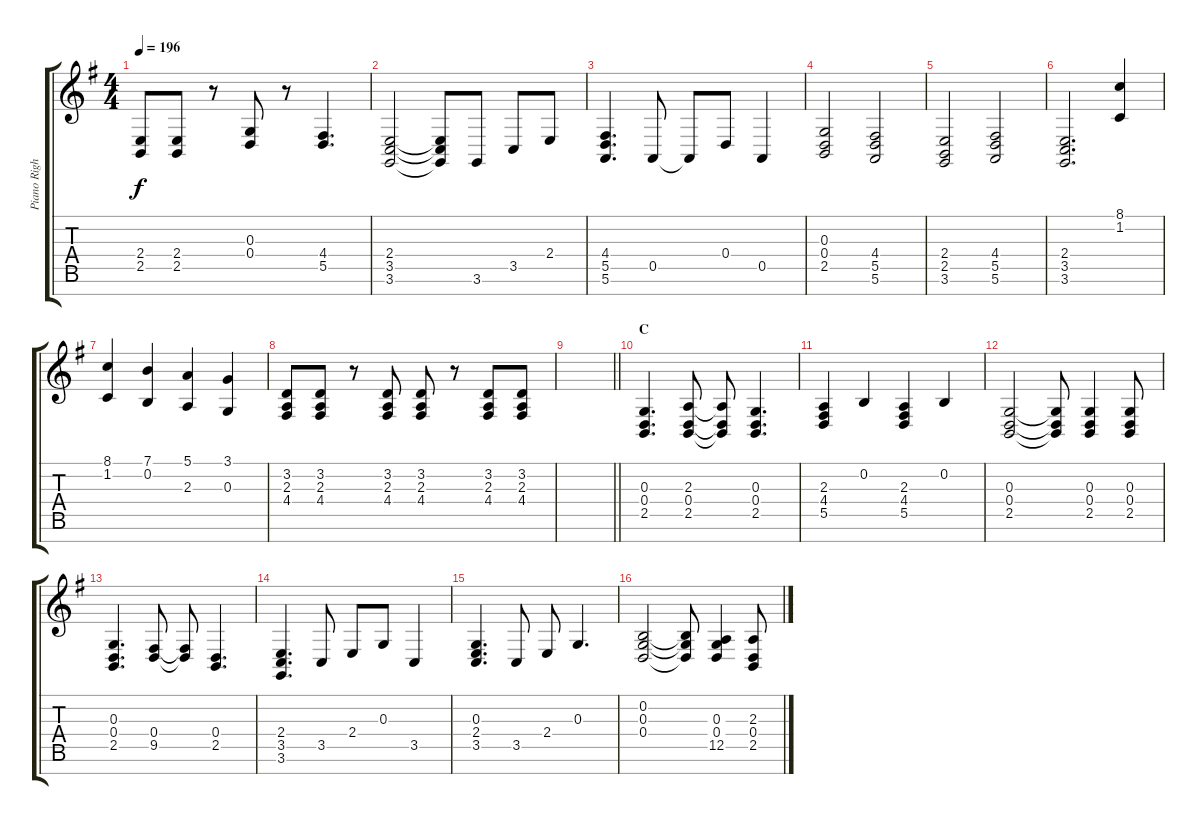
\track ("Piano Right" "Piano Righ") {instrument acousticgrandpiano}
\staff {score tabs}
\tuning (E4 B3 G3 D3 A2 E2 B1) {hide}
\ts (4 4)
\tempo 196
\clef g2
\ks g
(2.4{t} 2.5{t}).8{dy f} (2.4 2.5).8 r.8 (0.3 0.4).8 r.8 (4.4 5.5).4{d} |
(2.4 3.5 3.6).2 (2.4{t} 3.5{t} 3.6{t}).8 3.6.8 3.5.8 2.4.8 |
(4.4 5.5 5.6).4{d} 0.5.8 0.5{t}.8 0.4.8 0.5.4 |
(0.3 0.4 2.5).2 (4.4 5.5 5.6).2 |
(2.4 2.5 3.6).2 (4.4 5.5 5.6).2 |
(2.4 3.5 3.6).2{d} (8.1 1.2).4 |
(8.1 1.2).4 (7.1 0.2).4 (5.1 2.3).4 (3.1 0.3).4 |
(3.2 2.3 4.4).8 (3.2 2.3 4.4).8 r.8 (3.2 2.3 4.4).8 (3.2 2.3 4.4).8 r.8 (3.2 2.3 4.4).8 (3.2 2.3 4.4).8 |
\barLineRight lightlight
|
\section ("" "C")
(0.3 0.4 2.5).4{d} (2.3 0.4 2.5).8 (2.3{t} 0.4{t} 2.5{t}).8 (0.3 0.4 2.5).4{d} |
(2.3 4.4 5.5).4 0.2.4 (2.3 4.4 5.5).4 0.2.4 |
(0.3 0.4 2.5).2 (0.3{t} 0.4{t} 2.5{t}).8 (0.3 0.4 2.5).4 (0.3 0.4 2.5).8 |
(0.3 0.4 2.5).4{d} (0.4 9.5).8 (0.4{t} 9.5{t}).8 (0.4 2.5).4{d} |
(2.4 3.5 3.6).4{d} 3.5.8 2.4.8 0.3.8 3.5.4 |
(0.3 2.4 3.5).4{d} 3.5.8 2.4.8 0.3.4{d} |
(0.2 0.3 0.4).2 (0.2{t} 0.3{t} 0.4{t}).8 (0.3 0.4 12.5).4 (2.3 0.4 2.5).8
